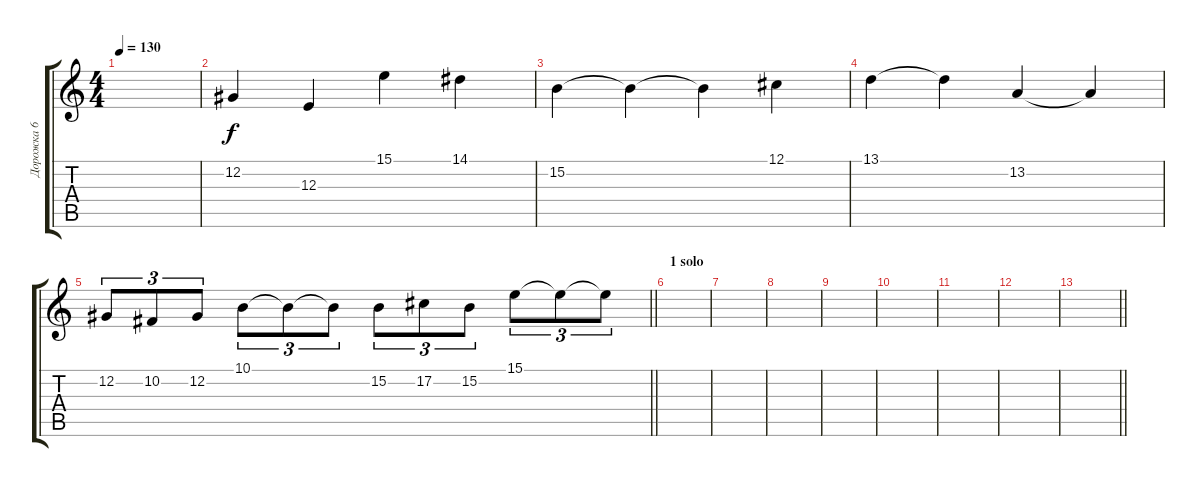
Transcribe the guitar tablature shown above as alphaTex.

\track ("Дорожка 6" "Дорожка 6") {instrument flute}
\staff {score tabs}
\tuning (Db4 Ab3 E3 B2 Gb2 B1) {hide}
\ts (4 4)
\tempo 130
\clef g2
\ks c
|
12.2.4 12.3.4 15.1.4 14.1.4 |
15.2.4 15.2{t}.4 15.2{t}.4 12.1.4 |
13.1.4 13.1{t}.4 13.2.4 13.2{t}.4 |
\barLineRight lightlight
12.2.8{tu (3 2)} 10.2.8{tu (3 2)} 12.2.8{tu (3 2)} 10.1.8{tu (3 2)} 10.1{t}.8{tu (3 2)} 10.1{t}.8{tu (3 2)} 15.2.8{tu (3 2)} 17.2.8{tu (3 2)} 15.2.8{tu (3 2)} 15.1.8{tu (3 2)} 15.1{t}.8{tu (3 2)} 15.1{t}.8{tu (3 2)} |
\section ("" "1 solo")
|
|
|
|
|
|
|
\barLineRight lightlight
